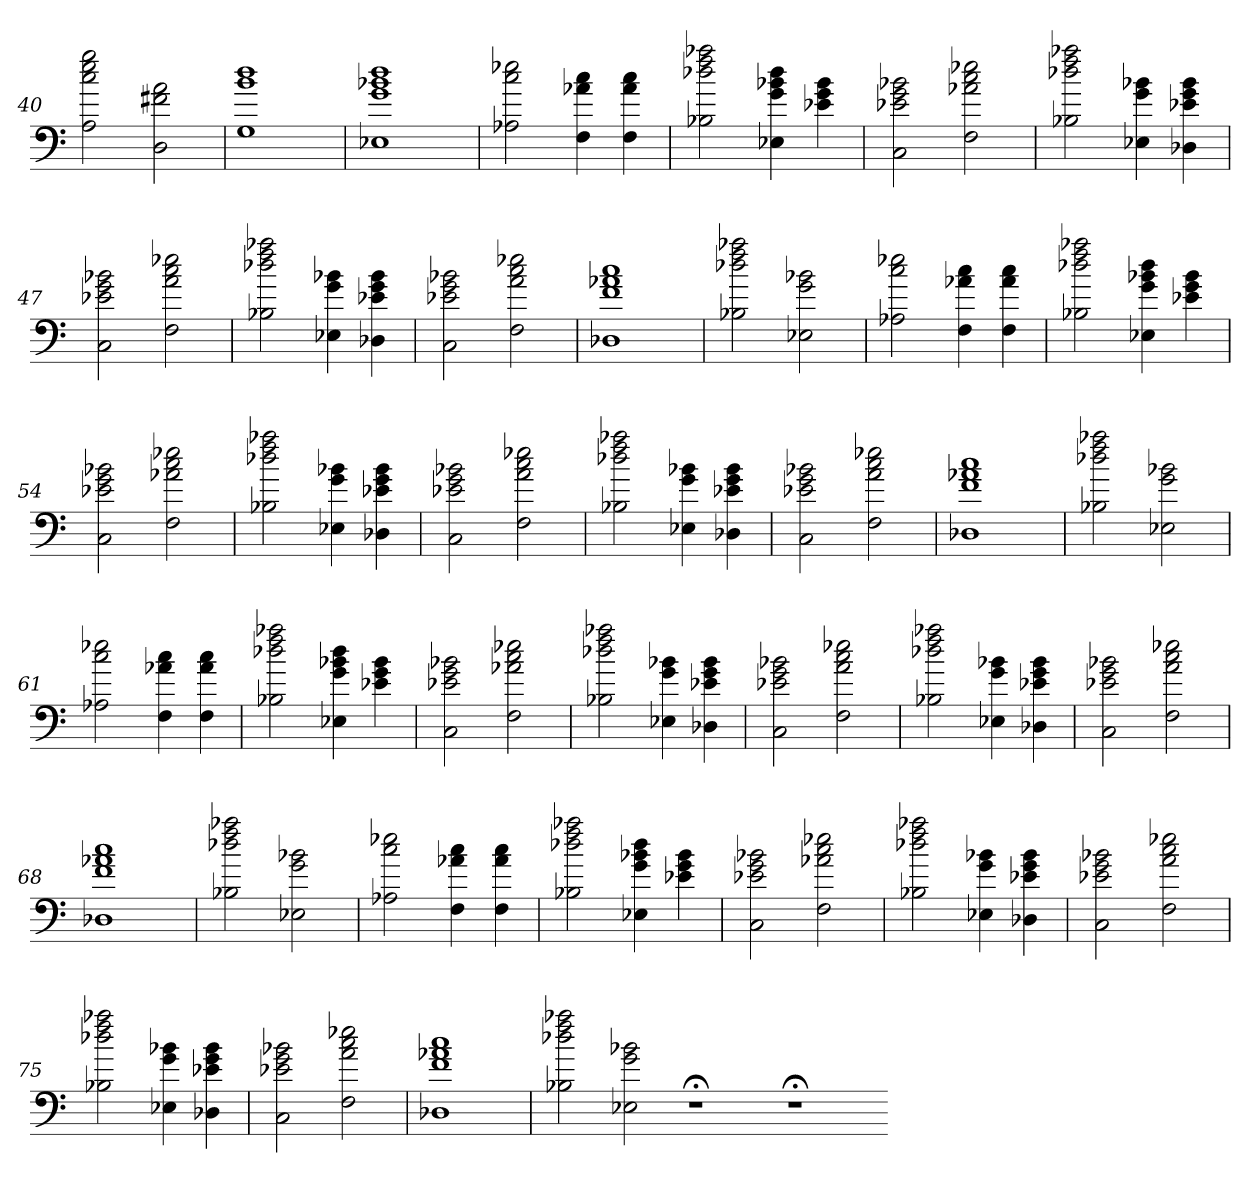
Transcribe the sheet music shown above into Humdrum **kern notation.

**kern
*part1
*staff1
=40
2A 2cc 2ee 2gg
2D 2f#X 2a
=41
1G 1b 1dd
=42
1E-X 1g 1b-X 1dd
=43
2A-X 2cc 2ee-X
4F 4a-X 4cc
4F 4a- 4cc
=44
2B-X 2dd-X 2ff 2aa-X
4E-X 4g 4b-X 4dd-
4e-X 4g 4b-
=45
2C 2e-X 2g 2b-X
2F 2a-X 2cc 2ee-X
=46
2B-X 2dd-X 2ff 2aa-X
4E-X 4g 4b-X
4D-X 4e-X 4g 4b-
=47
2C 2e-X 2g 2b-X
2F 2a 2cc 2ee-X
=48
2B-X 2dd-X 2ff 2aa-X
4E-X 4g 4b-X
4D-X 4e-X 4g 4b-
=49
2C 2e-X 2g 2b-X
2F 2a 2cc 2ee-X
=50
1D-X 1f 1a-X 1cc
=51
2B-X 2dd-X 2ff 2aa-X
2E-X 2g 2b-X
=52
2A-X 2cc 2ee-X
4F 4a-X 4cc
4F 4a- 4cc
=53
2B-X 2dd-X 2ff 2aa-X
4E-X 4g 4b-X 4dd-
4e-X 4g 4b-
=54
2C 2e-X 2g 2b-X
2F 2a-X 2cc 2ee-X
=55
2B-X 2dd-X 2ff 2aa-X
4E-X 4g 4b-X
4D-X 4e-X 4g 4b-
=56
2C 2e-X 2g 2b-X
2F 2a 2cc 2ee-X
=57
2B-X 2dd-X 2ff 2aa-X
4E-X 4g 4b-X
4D-X 4e-X 4g 4b-
=58
2C 2e-X 2g 2b-X
2F 2a 2cc 2ee-X
=59
1D-X 1f 1a-X 1cc
=60
2B-X 2dd-X 2ff 2aa-X
2E-X 2g 2b-X
=61
2A-X 2cc 2ee-X
4F 4a-X 4cc
4F 4a- 4cc
=62
2B-X 2dd-X 2ff 2aa-X
4E-X 4g 4b-X 4dd-
4e-X 4g 4b-
=63
2C 2e-X 2g 2b-X
2F 2a-X 2cc 2ee-X
=64
2B-X 2dd-X 2ff 2aa-X
4E-X 4g 4b-X
4D-X 4e-X 4g 4b-
=65
2C 2e-X 2g 2b-X
2F 2a 2cc 2ee-X
=66
2B-X 2dd-X 2ff 2aa-X
4E-X 4g 4b-X
4D-X 4e-X 4g 4b-
=67
2C 2e-X 2g 2b-X
2F 2a 2cc 2ee-X
=68
1D-X 1f 1a-X 1cc
=69
2B-X 2dd-X 2ff 2aa-X
2E-X 2g 2b-X
=70
2A-X 2cc 2ee-X
4F 4a-X 4cc
4F 4a- 4cc
=71
2B-X 2dd-X 2ff 2aa-X
4E-X 4g 4b-X 4dd-
4e-X 4g 4b-
=72
2C 2e-X 2g 2b-X
2F 2a-X 2cc 2ee-X
=73
2B-X 2dd-X 2ff 2aa-X
4E-X 4g 4b-X
4D-X 4e-X 4g 4b-
=74
2C 2e-X 2g 2b-X
2F 2a 2cc 2ee-X
=75
2B-X 2dd-X 2ff 2aa-X
4E-X 4g 4b-X
4D-X 4e-X 4g 4b-
=76
2C 2e-X 2g 2b-X
2F 2a 2cc 2ee-X
=77
1D-X 1f 1a-X 1cc
=78
2B-X 2dd-X 2ff 2aa-X
2E-X 2g 2b-X
1r;<
1r;<
=-
*-
